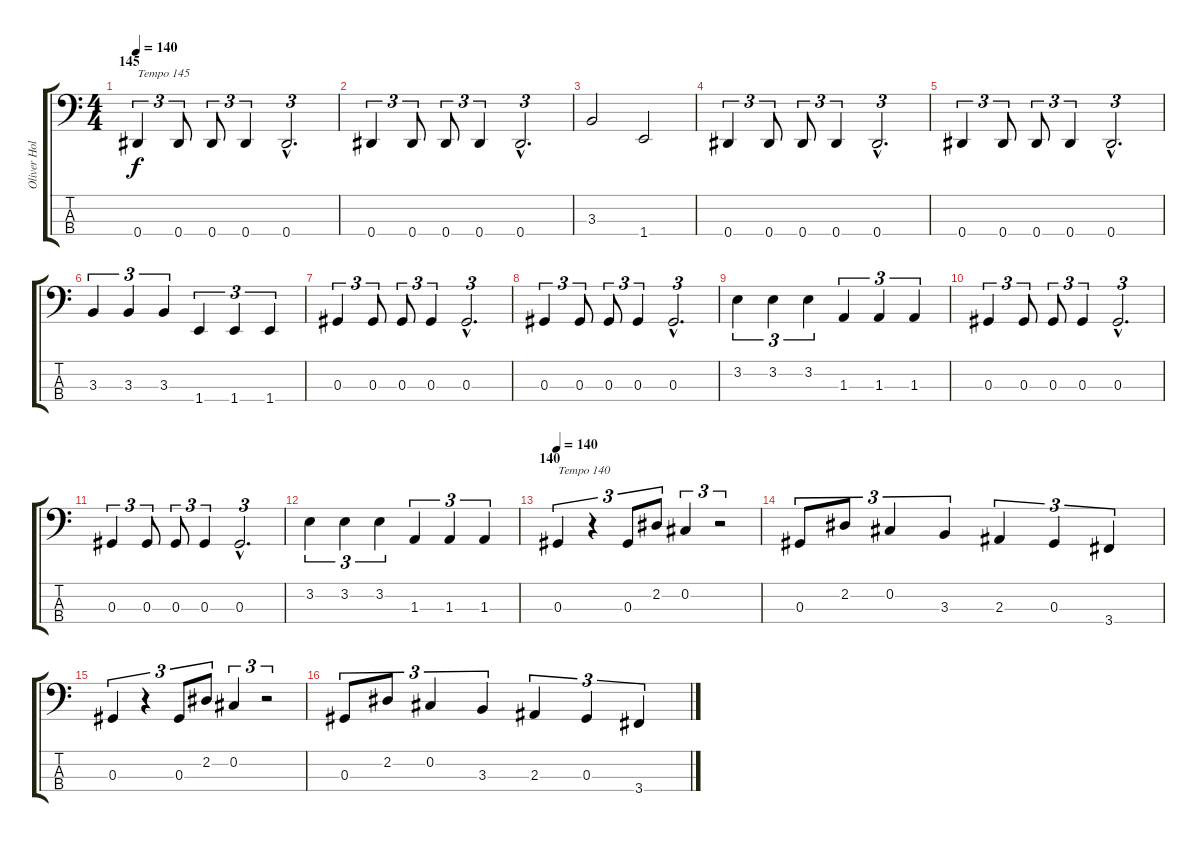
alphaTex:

\track ("Oliver Holzwarth" "Oliver Hol") {instrument electricbassfinger}
\staff {score tabs}
\tuning (Gb2 Db2 Ab1 Eb1) {hide}
\ts (4 4)
\section ("" "145")
\tempo 140
\tempo 145
\tempo 140
\clef f4
\ks c
0.4.4{tu (3 2) txt "Tempo 145" dy f instrument electricbassfinger} 0.4.8{tu (3 2)} 0.4.8{tu (3 2)} 0.4.4{tu (3 2)} 0.4{hac}.2{d tu (3 2)} |
0.4.4{tu (3 2)} 0.4.8{tu (3 2)} 0.4.8{tu (3 2)} 0.4.4{tu (3 2)} 0.4{hac}.2{d tu (3 2)} |
3.3.2 1.4.2 |
0.4.4{tu (3 2)} 0.4.8{tu (3 2)} 0.4.8{tu (3 2)} 0.4.4{tu (3 2)} 0.4{hac}.2{d tu (3 2)} |
0.4.4{tu (3 2)} 0.4.8{tu (3 2)} 0.4.8{tu (3 2)} 0.4.4{tu (3 2)} 0.4{hac}.2{d tu (3 2)} |
3.3.4{tu (3 2)} 3.3.4{tu (3 2)} 3.3.4{tu (3 2)} 1.4.4{tu (3 2)} 1.4.4{tu (3 2)} 1.4.4{tu (3 2)} |
0.3.4{tu (3 2)} 0.3.8{tu (3 2)} 0.3.8{tu (3 2)} 0.3.4{tu (3 2)} 0.3{hac}.2{d tu (3 2)} |
0.3.4{tu (3 2)} 0.3.8{tu (3 2)} 0.3.8{tu (3 2)} 0.3.4{tu (3 2)} 0.3{hac}.2{d tu (3 2)} |
3.2.4{tu (3 2)} 3.2.4{tu (3 2)} 3.2.4{tu (3 2)} 1.3.4{tu (3 2)} 1.3.4{tu (3 2)} 1.3.4{tu (3 2)} |
0.3.4{tu (3 2)} 0.3.8{tu (3 2)} 0.3.8{tu (3 2)} 0.3.4{tu (3 2)} 0.3{hac}.2{d tu (3 2)} |
0.3.4{tu (3 2)} 0.3.8{tu (3 2)} 0.3.8{tu (3 2)} 0.3.4{tu (3 2)} 0.3{hac}.2{d tu (3 2)} |
3.2.4{tu (3 2)} 3.2.4{tu (3 2)} 3.2.4{tu (3 2)} 1.3.4{tu (3 2)} 1.3.4{tu (3 2)} 1.3.4{tu (3 2)} |
\section ("" "140")
\tempo 140
0.3.4{tu (3 2) txt "Tempo 140"} r.4{tu (3 2)} 0.3.8{tu (3 2)} 2.2.8{tu (3 2)} 0.2.4{tu (3 2)} r.2{tu (3 2)} |
0.3.8{tu (3 2)} 2.2.8{tu (3 2)} 0.2.4{tu (3 2)} 3.3.4{tu (3 2)} 2.3.4{tu (3 2)} 0.3.4{tu (3 2)} 3.4.4{tu (3 2)} |
0.3.4{tu (3 2)} r.4{tu (3 2)} 0.3.8{tu (3 2)} 2.2.8{tu (3 2)} 0.2.4{tu (3 2)} r.2{tu (3 2)} |
0.3.8{tu (3 2)} 2.2.8{tu (3 2)} 0.2.4{tu (3 2)} 3.3.4{tu (3 2)} 2.3.4{tu (3 2)} 0.3.4{tu (3 2)} 3.4.4{tu (3 2)}
